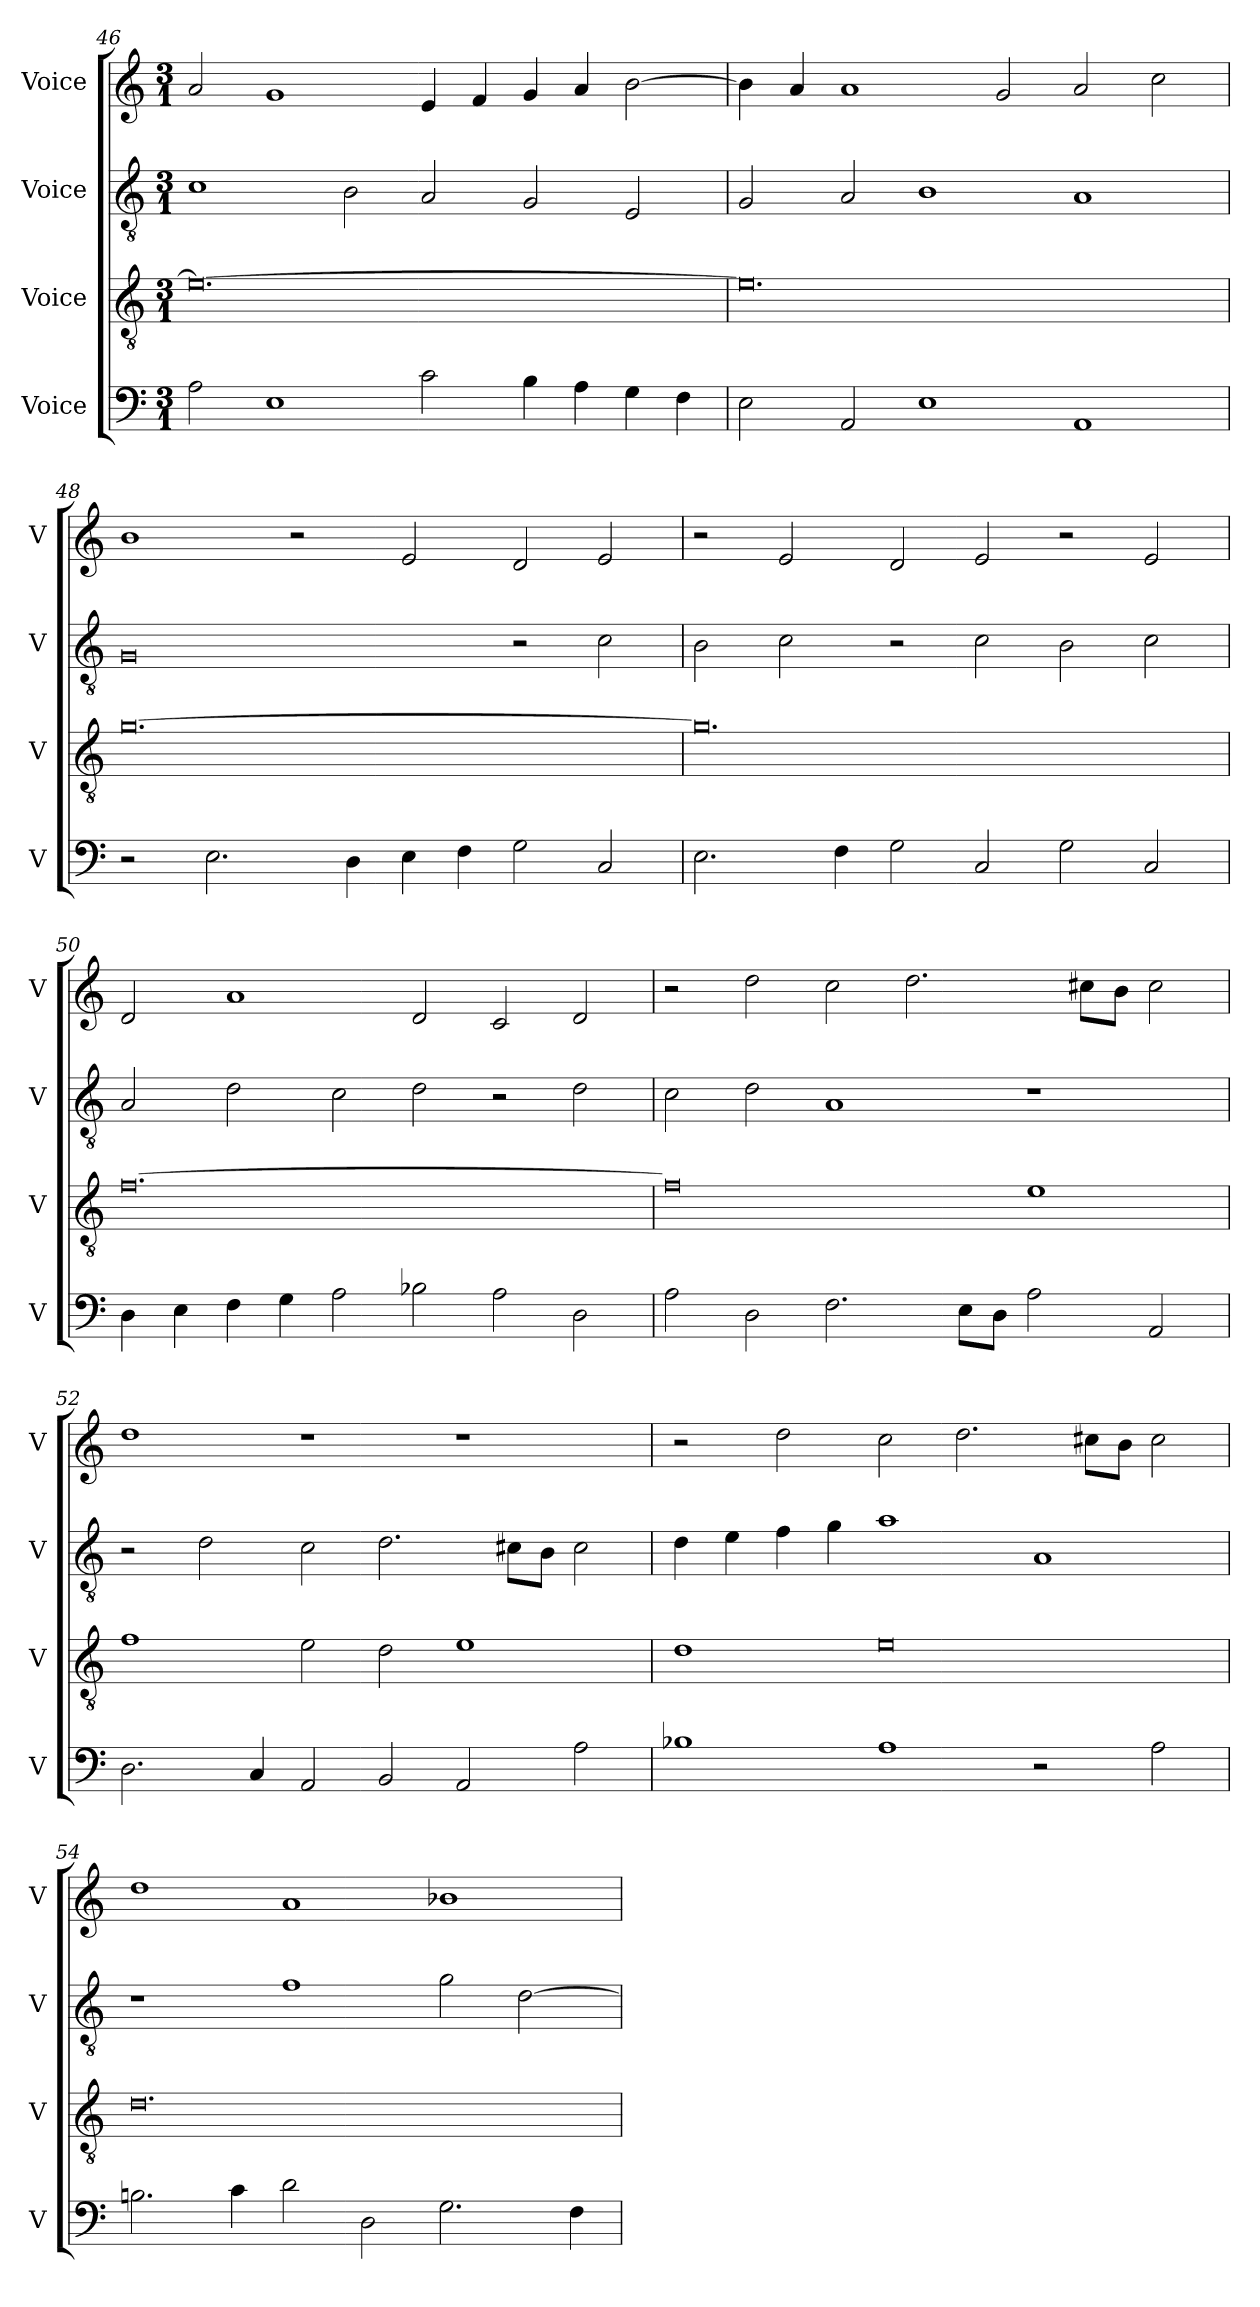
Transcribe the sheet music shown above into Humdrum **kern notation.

**kern	**kern	**kern	**kern
*part4	*part3	*part2	*part1
*staff4	*staff3	*staff2	*staff1
*I"Voice	*I"Voice	*I"Voice	*I"Voice
*I'V	*I'V	*I'V	*I'V
*clefF4	*clefGv2	*clefGv2	*clefG2
*k[]	*k[]	*k[]	*k[]
*M3/1	*M3/1	*M3/1	*M3/1
=46	=46	=46	=46
2A\	0.e_	1c	2a/
1E	.	.	1g
.	.	2B\	.
2c\	.	2A/	4e/
.	.	.	4f/
4B\	.	2G/	4g/
4A\	.	.	4a/
4G\	.	2E/	[2b\
4F\	.	.	.
!!LO:LB:g=z
=47	=47	=47	=47
2E\	0.e]	2G/	4b\]
.	.	.	4a/
2AA/	.	2A/	1a
1E	.	1B	.
.	.	.	2g/
1AA	.	1A	2a/
.	.	.	2cc\
=48	=48	=48	=48
2r	[0.g	0G	1b
2.E\	.	.	.
.	.	.	2r
4D\	.	.	.
4E\	.	.	2e/
4F\	.	.	.
2G\	.	2r	2d/
2C/	.	2c\	2e/
=49	=49	=49	=49
2.E\	0.g]	2B\	2r
.	.	2c\	2e/
4F\	.	.	.
2G\	.	2r	2d/
2C/	.	2c\	2e/
2G\	.	2B\	2r
2C/	.	2c\	2e/
=50	=50	=50	=50
4D\	[0.f	2A/	2d/
4E\	.	.	.
4F\	.	2d\	1a
4G\	.	.	.
2A\	.	2c\	.
2B-X\	.	2d\	2d/
2A\	.	2r	2c/
2D\	.	2d\	2d/
!!LO:LB:g=z
=51	=51	=51	=51
2A\	0f]	2c\	2r
2D\	.	2d\	2dd\
2.F\	.	1A	2cc\
.	.	.	2.dd\
8E\L	.	.	.
8D\J	.	.	.
2A\	1e	1r	.
.	.	.	8cc#X\L
.	.	.	8b\J
2AA/	.	.	2cc#\
=52	=52	=52	=52
2.D\	1f	2r	1dd
.	.	2d\	.
4C/	.	.	.
2AA/	2e\	2c\	1r
2BB/	2d\	2.d\	.
2AA/	1e	.	1r
.	.	8c#X\L	.
.	.	8B\J	.
2A\	.	2c#\	.
=53	=53	=53	=53
1B-X	1d	4d\	2r
.	.	4e\	.
.	.	4f\	2dd\
.	.	4g\	.
1A	0e	1a	2cc\
.	.	.	2.dd\
2r	.	1A	.
.	.	.	8cc#X\L
.	.	.	8b\J
2A\	.	.	2cc#\
!!LO:PB:g=z
=54	=54	=54	=54
2.Bn\	0.d	1r	1dd
4c\	.	.	.
2d\	.	1f	1a
2D\	.	.	.
2.G\	.	2g\	1b-X
.	.	[2d\	.
4F\	.	.	.
=	=	=	=
*-	*-	*-	*-
